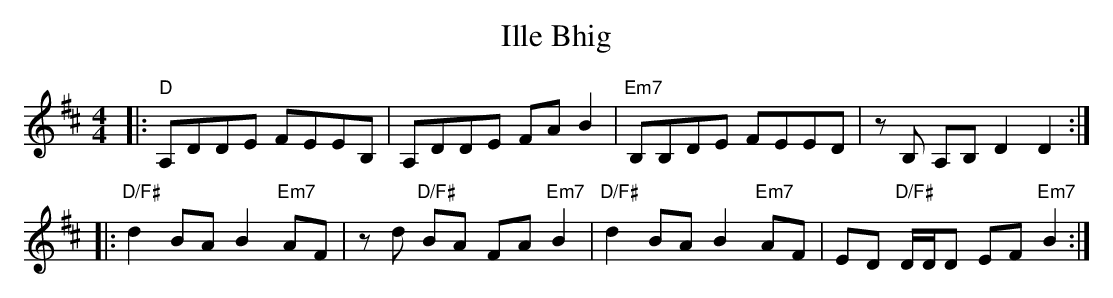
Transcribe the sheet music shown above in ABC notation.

X:1
T: Ille Bhig
M: 4/4
L: 1/8
K: Dmaj
|:"D" A,DDE FEEB,|A,DDE FAB2|"Em7" B,B,DE FEED|zB, A,B, D2D2:|
|:"D/F#" d2BA B2 "Em7" AF|zd "D/F#" BA FA "Em7" B2|"D/F#" d2BA B2 "Em7" AF|ED "D/F#" D/D/D EF "Em7" B2:|
